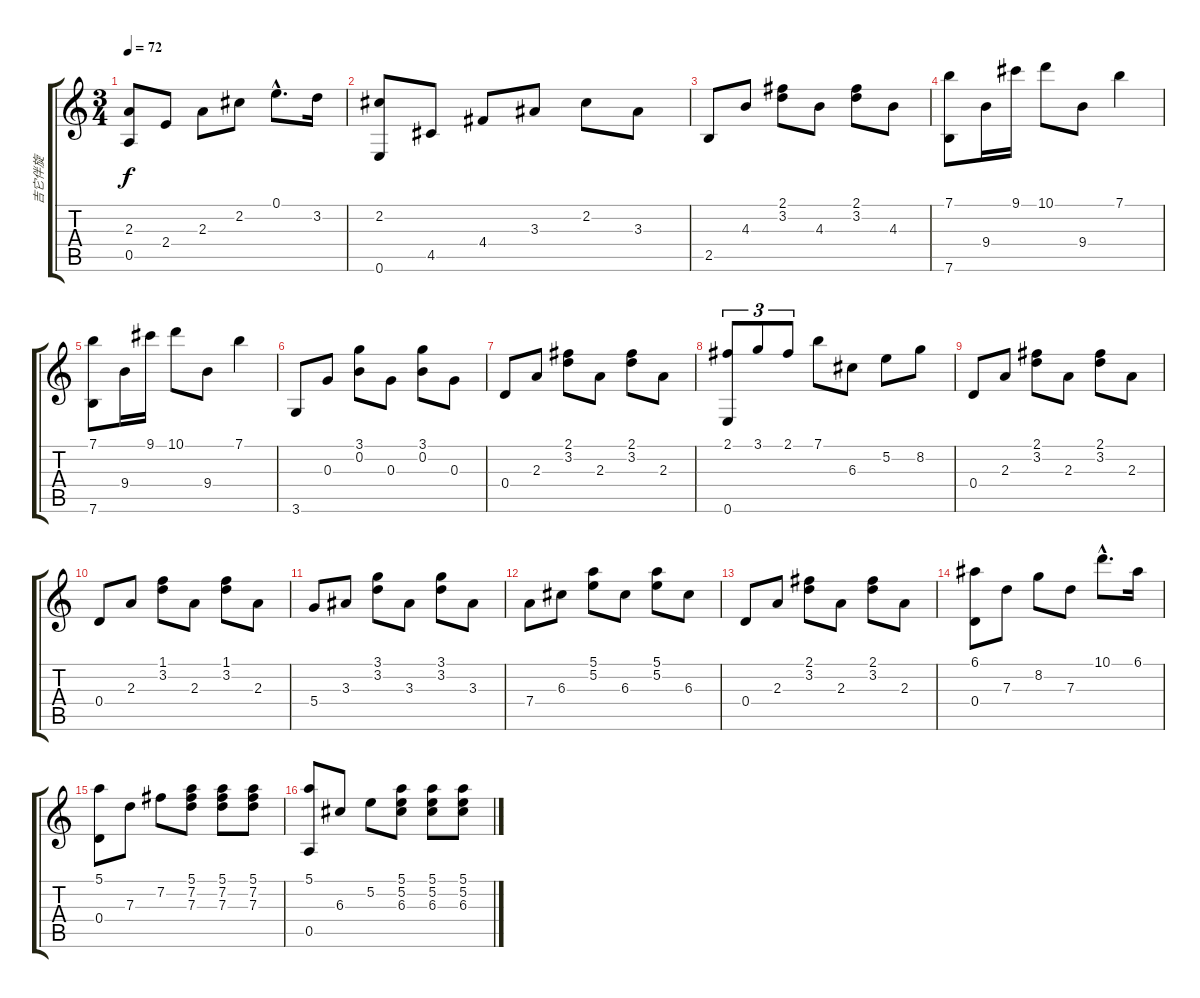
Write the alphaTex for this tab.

\track ("吉它伴旋" "吉它伴旋") {instrument acousticguitarnylon}
\staff {score tabs}
\tuning (E4 B3 G3 D3 A2 E2) {hide}
\ts (3 4)
\tempo 72
\clef g2
\ks c
(2.3 0.5).8{dy f} 2.4.8 2.3.8 2.2.8 0.1{hac}.8{d} 3.2.16 |
(2.2 0.6).8 4.5.8 4.4.8 3.3.8 2.2.8 3.3.8 |
2.5.8 4.3.8 (2.1 3.2).8 4.3.8 (2.1 3.2).8 4.3.8 |
(7.1 7.6).8 9.4.16 9.1.16 10.1.8 9.4.8 7.1.4 |
(7.1 7.6).8 9.4.16 9.1.16 10.1.8 9.4.8 7.1.4 |
3.6.8 0.3.8 (3.1 0.2).8 0.3.8 (3.1 0.2).8 0.3.8 |
0.4.8 2.3.8 (2.1 3.2).8 2.3.8 (2.1 3.2).8 2.3.8 |
(2.1 0.6).8{tu (3 2)} 3.1.8{tu (3 2)} 2.1.8{tu (3 2)} 7.1.8 6.3.8 5.2.8 8.2.8 |
0.4.8 2.3.8 (2.1 3.2).8 2.3.8 (2.1 3.2).8 2.3.8 |
0.4.8 2.3.8 (1.1 3.2).8 2.3.8 (1.1 3.2).8 2.3.8 |
5.4.8 3.3.8 (3.1 3.2).8 3.3.8 (3.1 3.2).8 3.3.8 |
7.4.8 6.3.8 (5.1 5.2).8 6.3.8 (5.1 5.2).8 6.3.8 |
0.4.8 2.3.8 (2.1 3.2).8 2.3.8 (2.1 3.2).8 2.3.8 |
(6.1 0.4).8 7.3.8 8.2.8 7.3.8 10.1{hac}.8{d} 6.1.16 |
(5.1 0.4).8 7.3.8 7.2.8 (5.1 7.2 7.3).8 (5.1 7.2 7.3).8 (5.1 7.2 7.3).8 |
(5.1 0.5).8 6.3.8 5.2.8 (5.1 5.2 6.3).8 (5.1 5.2 6.3).8 (5.1 5.2 6.3).8
